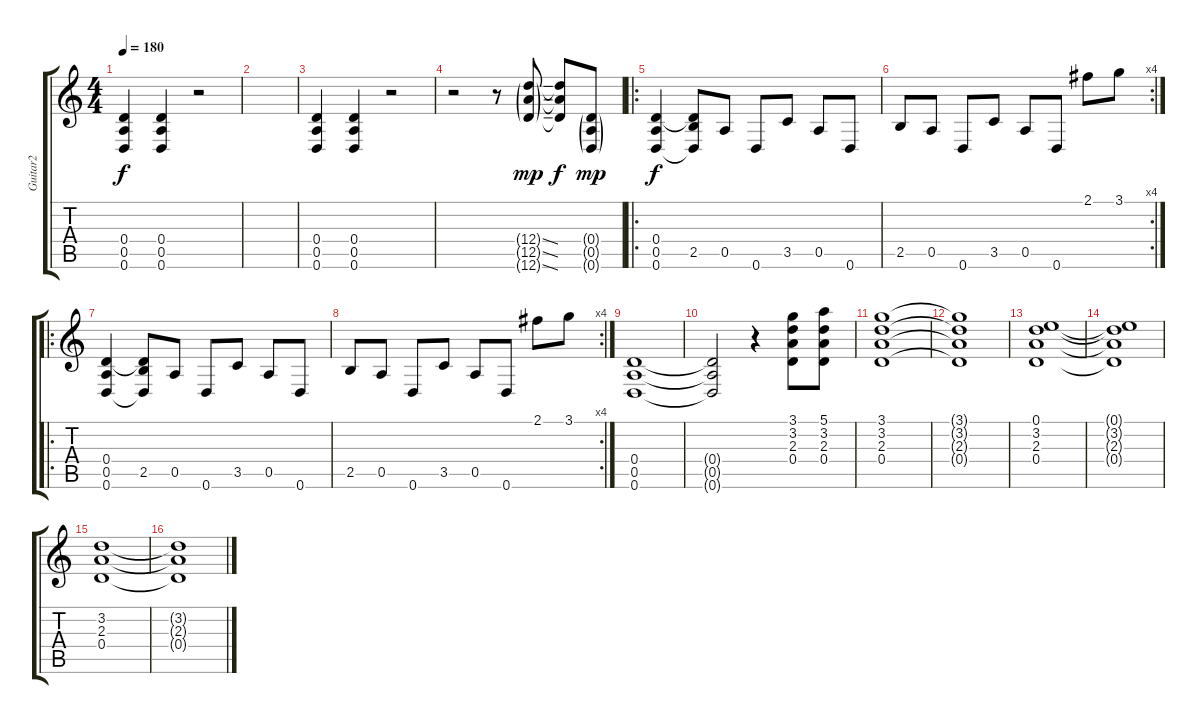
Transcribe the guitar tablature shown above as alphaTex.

\track ("Guitar2" "Guitar2") {instrument overdrivenguitar}
\staff {score tabs}
\tuning (E4 B3 G3 D3 A2 D2) {hide}
\ts (4 4)
\tempo 180
\clef g2
\ks c
(0.4 0.5 0.6).4{dy f} (0.4 0.5 0.6).4 r.2 |
|
(0.4 0.5 0.6).4 (0.4 0.5 0.6).4 r.2 |
r.2 r.8 (12.4{ss g} 12.5{ss g} 12.6{ss g}).8{dy mp} (12.4{t} 12.5{t} 12.6{t}).8{dy f} (0.4{g} 0.5{g} 0.6{g}).8{dy mp} |
\ro
(0.4 0.5 0.6).4{dy f} (0.4{t} 2.5 0.6{t}).8 0.5.8 0.6.8 3.5.8 0.5.8 0.6.8 |
\rc 4
2.5.8 0.5.8 0.6.8 3.5.8 0.5.8 0.6.8 2.1.8 3.1.8 |
\ro
(0.4 0.5 0.6).4 (0.4{t} 2.5 0.6{t}).8 0.5.8 0.6.8 3.5.8 0.5.8 0.6.8 |
\rc 4
2.5.8 0.5.8 0.6.8 3.5.8 0.5.8 0.6.8 2.1.8 3.1.8 |
(0.4 0.5 0.6).1 |
(0.4{t} 0.5{t} 0.6{t}).2 r.4{instrument electricguitarjazz} (3.1 3.2 2.3 0.4).8 (5.1 3.2 2.3 0.4).8 |
(3.1 3.2 2.3 0.4).1 |
(3.1{t} 3.2{t} 2.3{t} 0.4{t}).1 |
(0.1 3.2 2.3 0.4).1 |
(0.1{t} 3.2{t} 2.3{t} 0.4{t}).1 |
(3.2 2.3 0.4).1 |
(3.2{t} 2.3{t} 0.4{t}).1
